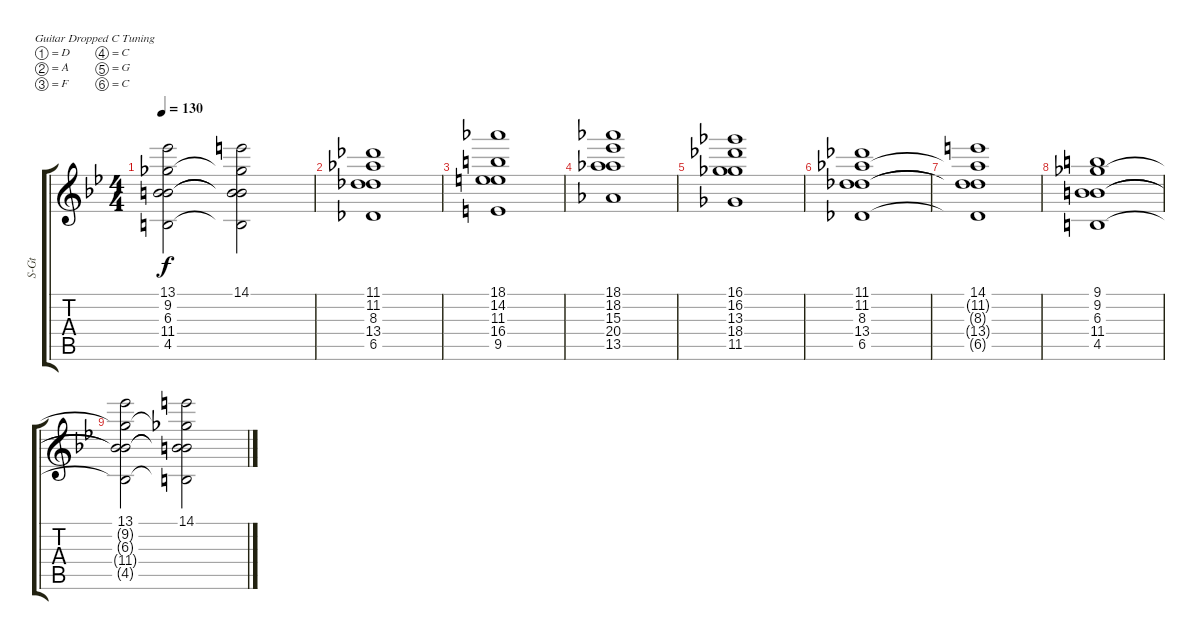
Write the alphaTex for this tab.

\bracketExtendMode groupsimilarinstruments
\otherSystemsTrackNameOrientation horizontal
\track ("Chor" "S-Gt") {instrument seashore}
\staff {score tabs}
\tuning (D4 A3 F3 C3 G2 C2)
\displaytranspose 12
\ts (4 4)
\tempo 130
\clef g2
\ks bb
(13.1{acc forcenatural} 11.4{t acc #} 9.2{t acc b} 4.5{t acc #} 6.3{t acc #}).2{dy f beam Down} (14.1{acc #} 9.2{t acc b} 11.4{t acc #} 4.5{t acc #} 6.3{t acc #}).2{beam Down} |
(11.1{acc b} 11.2{acc b} 13.4{acc b} 6.5{acc b} 8.3{acc b}).1{beam Down} |
(18.1{acc b} 14.2{acc #} 16.4{acc #} 9.5{acc #} 11.3{acc #}).1{beam Down} |
(18.1{acc b} 18.2{acc forcenatural} 20.4{acc b} 13.5{acc b} 15.3{acc b}).1{beam Down} |
(16.1{acc b} 18.4{acc b} 16.2{acc b} 11.5{acc b} 13.3{acc b}).1{beam Down} |
(11.1{acc b} 11.2{acc b} 13.4{acc b} 6.5{acc b} 8.3{acc b}).1{beam Down} |
(14.1{acc #} 13.4{t acc b} 11.2{t acc b} 6.5{t acc b} 8.3{t acc b}).1{beam Down} |
(9.1{acc #} 9.2{acc b} 11.4{acc #} 4.5{acc #} 6.3{acc #}).1{beam Down} |
(13.1{acc forcenatural} 11.4{t acc #} 9.2{t acc b} 4.5{t acc #} 6.3{t acc #}).2{beam Down} (9.2{t acc b} 11.4{t acc #} 4.5{t acc #} 6.3{t acc #} 14.1{acc #}).2{beam Down}
